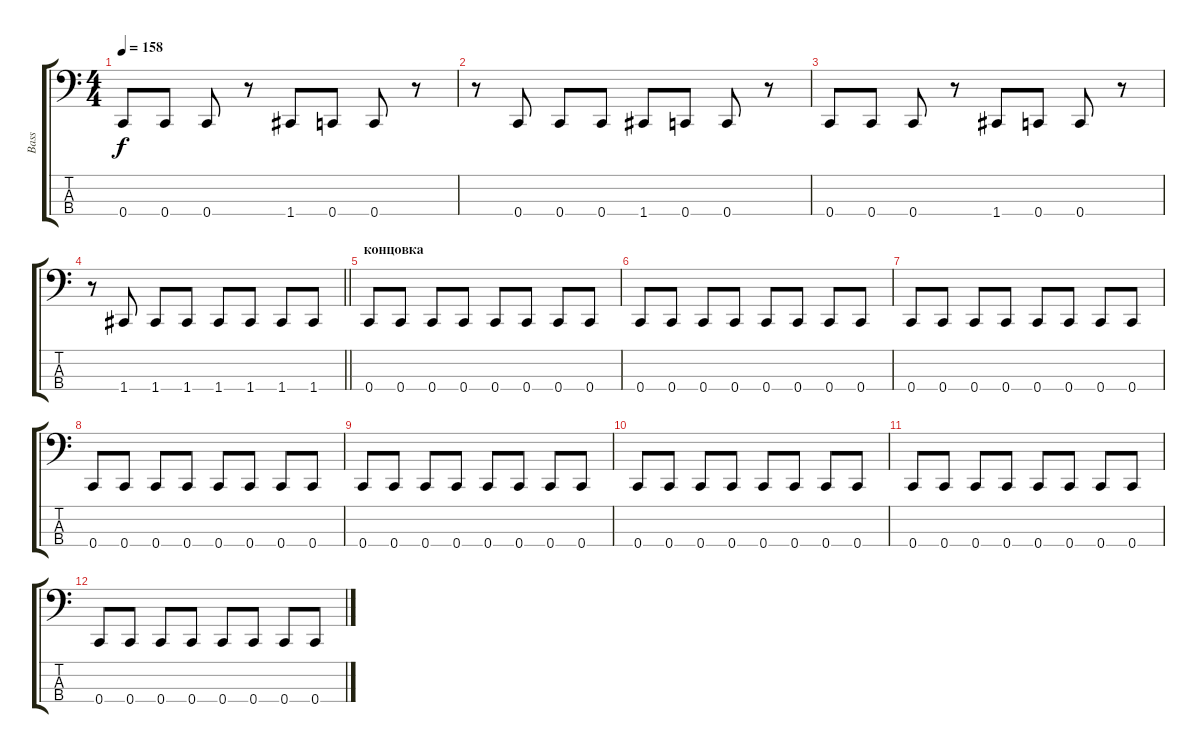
\track ("Bass" "Bass") {instrument electricbassfinger}
\staff {score tabs}
\tuning (F2 C2 G1 C1) {hide}
\ts (4 4)
\tempo 158
\clef f4
\ks c
0.4.8{dy f} 0.4.8 0.4.8 r.8 1.4.8 0.4.8 0.4.8 r.8 |
r.8 0.4.8 0.4.8 0.4.8 1.4.8 0.4.8 0.4.8 r.8 |
0.4.8 0.4.8 0.4.8 r.8 1.4.8 0.4.8 0.4.8 r.8 |
\barLineRight lightlight
r.8 1.4.8 1.4.8 1.4.8 1.4.8 1.4.8 1.4.8 1.4.8 |
\section ("" "концовка")
0.4.8 0.4.8 0.4.8 0.4.8 0.4.8 0.4.8 0.4.8 0.4.8 |
0.4.8 0.4.8 0.4.8 0.4.8 0.4.8 0.4.8 0.4.8 0.4.8 |
0.4.8 0.4.8 0.4.8 0.4.8 0.4.8 0.4.8 0.4.8 0.4.8 |
0.4.8 0.4.8 0.4.8 0.4.8 0.4.8 0.4.8 0.4.8 0.4.8 |
0.4.8 0.4.8 0.4.8 0.4.8 0.4.8 0.4.8 0.4.8 0.4.8 |
0.4.8 0.4.8 0.4.8 0.4.8 0.4.8 0.4.8 0.4.8 0.4.8 |
0.4.8 0.4.8 0.4.8 0.4.8 0.4.8 0.4.8 0.4.8 0.4.8 |
0.4.8 0.4.8 0.4.8 0.4.8 0.4.8 0.4.8 0.4.8 0.4.8
